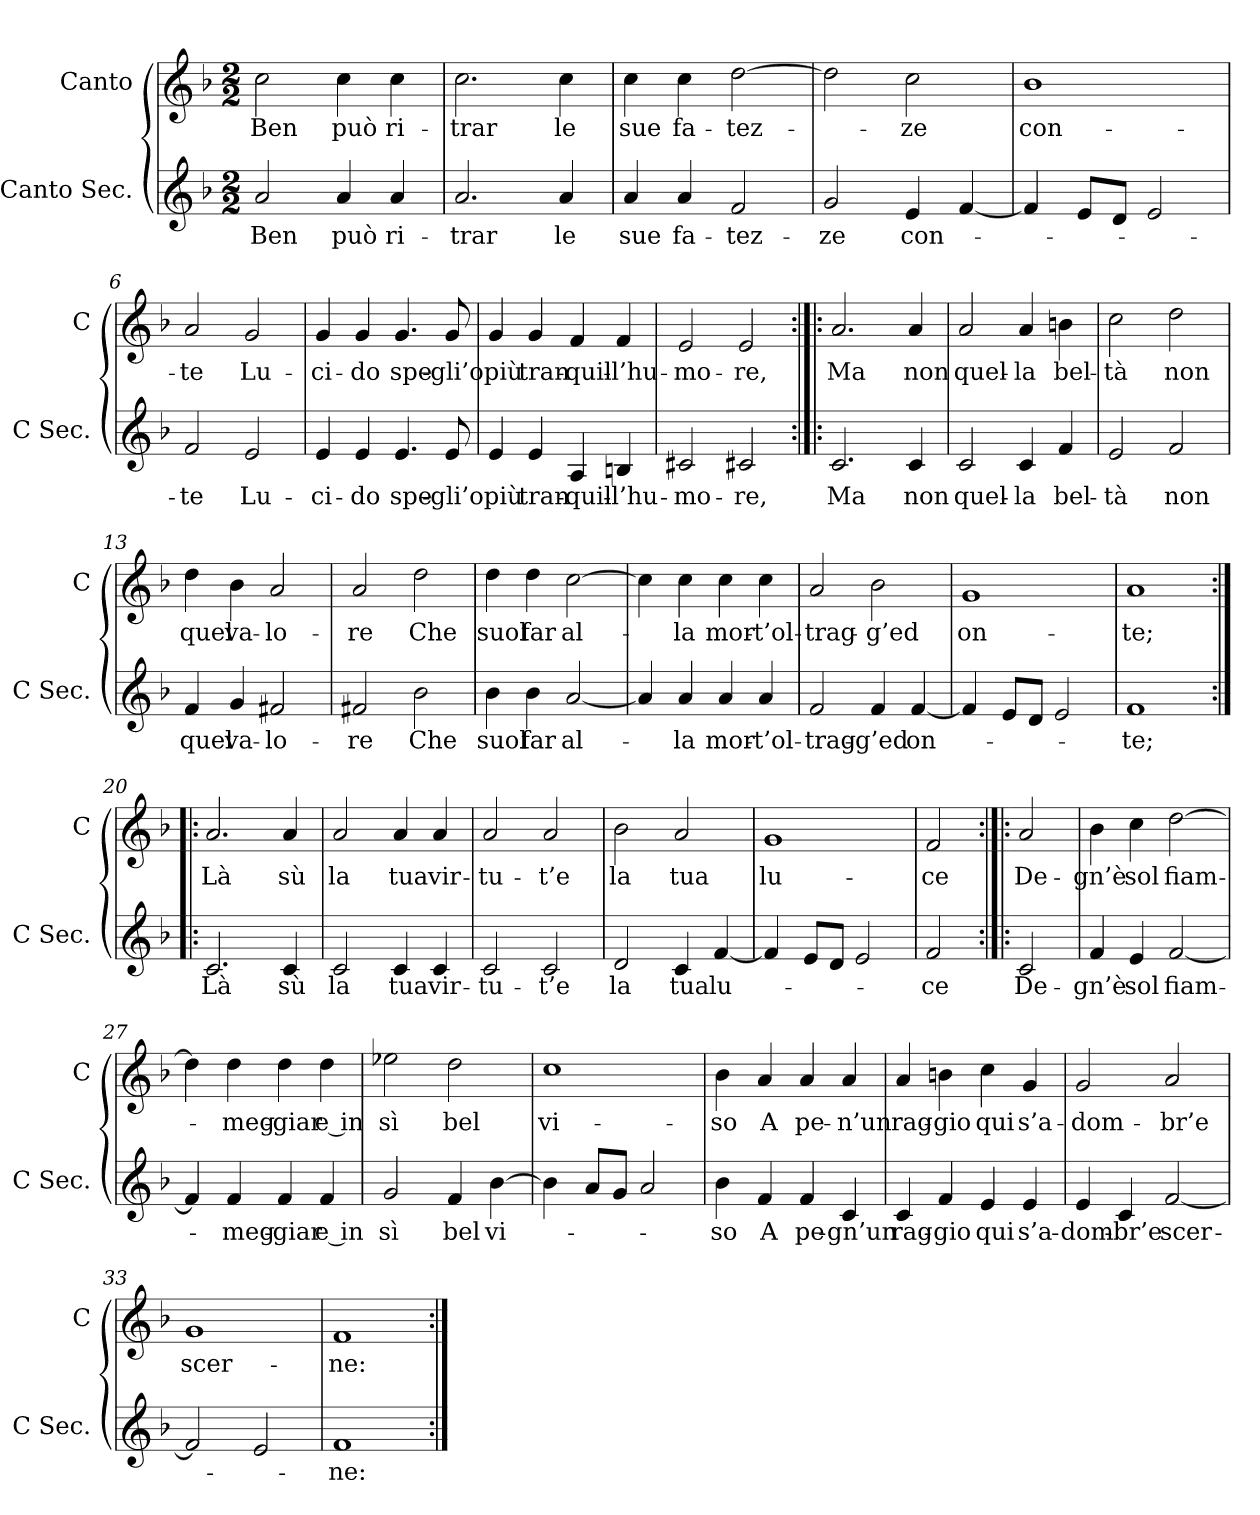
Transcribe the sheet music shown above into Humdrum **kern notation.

**kern	**text	**kern	**text
*part2	*part2	*part1	*part1
*staff2	*staff2	*staff1	*staff1
*I"Canto Sec.	*	*I"Canto	*
*I'C Sec.	*	*I'C	*
*clefG2	*	*clefG2	*
*k[b-]	*	*k[b-]	*
*F:	*	*F:	*
*M2/2	*	*M2/2	*
=1	=1	=1	=1
2a	Ben	2cc	Ben
4a	può	4cc	può
4a	ri-	4cc	ri-
=2	=2	=2	=2
2.a	-trar	2.cc	-trar
4a	le	4cc	le
=3	=3	=3	=3
4a	sue	4cc	sue
4a	fa-	4cc	fa-
2f	-tez-	[2dd	-tez-
=4	=4	=4	=4
2g	-ze	2dd]	.
4e	con-	2cc	-ze
[4f	.	.	.
=5	=5	=5	=5
4f]	.	1b-	con-
8eL	.	.	.
8dJ	.	.	.
2e	.	.	.
=6	=6	=6	=6
2f	-te	2a	-te
2e	Lu-	2g	Lu-
=7	=7	=7	=7
4e	-ci-	4g	-ci-
4e	-do	4g	-do
4.e	spe-	4.g	spe-
8e	-gli’o	8g	-gli’o
=8	=8	=8	=8
4e	più	4g	più
4e	tran-	4g	tran-
4A	-quil-	4f	-quil-
4Bn	-l’hu-	4f	-l’hu-
=9	=9	=9	=9
2c#X	-mo-	2e	-mo-
2c#X	-re,	2e	-re,
=10:|!|:	=10:|!|:	=10:|!|:	=10:|!|:
2.c	Ma	2.a	Ma
4c	non	4a	non
=11	=11	=11	=11
2c	quel-	2a	quel-
4c	-la	4a	-la
4f	bel-	4bn	bel-
=12	=12	=12	=12
2e	-tà	2cc	-tà
2f	non	2dd	non
=13	=13	=13	=13
4f	quel	4dd	quel
4g	va-	4b-	va-
2f#X	-lo-	2a	-lo-
=14	=14	=14	=14
2f#X	-re	2a	-re
2b-	Che	2dd	Che
=15	=15	=15	=15
4b-	suol	4dd	suol
4b-	far	4dd	far
[2a	al-	[2cc	al-
=16	=16	=16	=16
4a]	.	4cc]	.
4a	-la	4cc	-la
4a	mor-	4cc	mor-
4a	-t’ol-	4cc	-t’ol-
=17	=17	=17	=17
2f	-trag-	2a	-trag-
4f	-g’ed	2b-	-g’ed
[4f	on-	.	.
=18	=18	=18	=18
4f]	.	1g	on-
8eL	.	.	.
8dJ	.	.	.
2e	.	.	.
=19	=19	=19	=19
1f	-te;	1a	-te;
=20:|!|:	=20:|!|:	=20:|!|:	=20:|!|:
2.c	Là	2.a	Là
4c	sù	4a	sù
=21	=21	=21	=21
2c	la	2a	la
4c	tua	4a	tua
4c	vir-	4a	vir-
=22	=22	=22	=22
2c	-tu-	2a	-tu-
2c	-t’e	2a	-t’e
=23	=23	=23	=23
2d	la	2b-	la
4c	tua	2a	tua
[4f	lu-	.	.
=24	=24	=24	=24
4f]	.	1g	lu-
8eL	.	.	.
8dJ	.	.	.
2e	.	.	.
=25	=25	=25	=25
2f	-ce	2f	-ce
=:|!|:	=:|!|:	=:|!|:	=:|!|:
2c	De-	2a	De-
=26	=26	=26	=26
4f	-gn’è	4b-	-gn’è
4e	sol	4cc	sol
[2f	fiam-	[2dd	fiam-
=27	=27	=27	=27
4f]	.	4dd]	.
4f	-meg-	4dd	-meg-
4f	-giar	4dd	-giar
4f	e in	4dd	e in
=28	=28	=28	=28
2g	sì	2ee-X	sì
4f	bel	2dd	bel
[4b-	vi-	.	.
=29	=29	=29	=29
4b-]	.	1cc	vi-
8aL	.	.	.
8gJ	.	.	.
2a	.	.	.
=30	=30	=30	=30
4b-	-so	4b-	-so
4f	A	4a	A
4f	pe-	4a	pe-
4c	-gn’un	4a	-n’un
=31	=31	=31	=31
4c	rag-	4a	rag-
4f	-gio	4bn	-gio
4e	qui	4cc	qui
4e	s’a-	4g	s’a-
=32	=32	=32	=32
4e	-dom-	2g	-dom-
4c	-br’e	.	.
[2f	scer-	2a	-br’e
=33	=33	=33	=33
2f]	.	1g	scer-
2e	.	.	.
=34	=34	=34	=34
1f	-ne:	1f	-ne:
=:|!	=:|!	=:|!	=:|!
*-	*-	*-	*-
